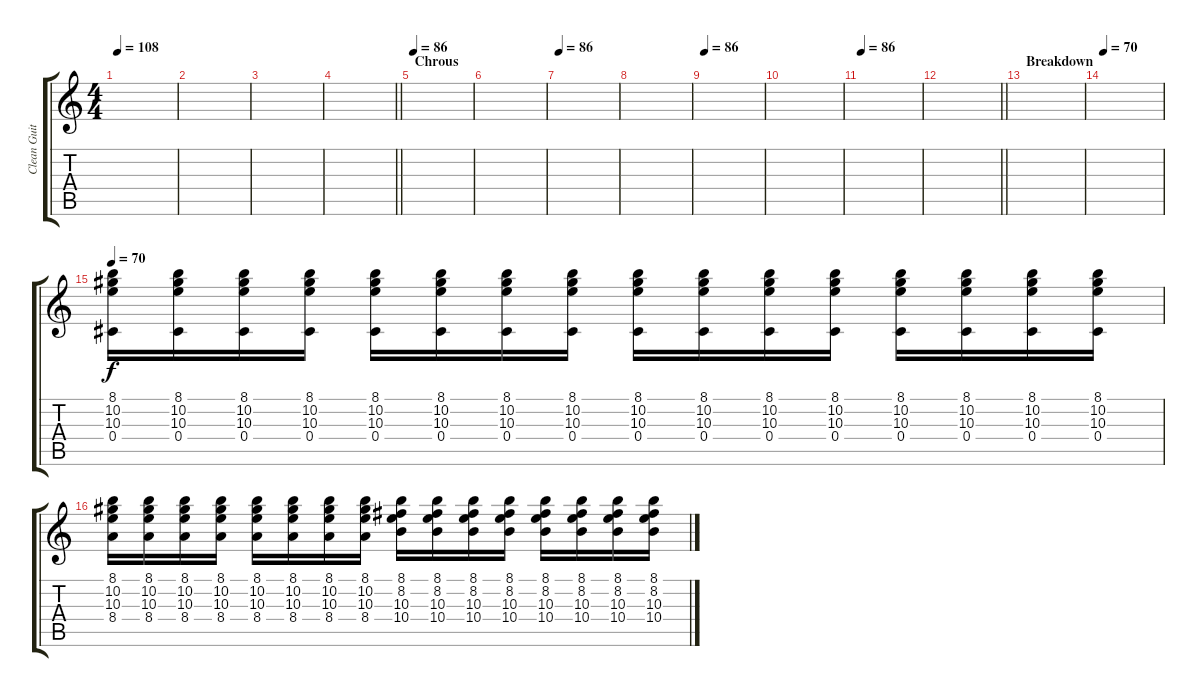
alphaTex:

\track ("Clean Guitar #2" "Clean Guit") {instrument electricguitarclean}
\staff {score tabs}
\tuning (Eb4 Bb3 Gb3 Db3 Ab2 Db2) {hide}
\ts (4 4)
\tempo 108
\clef g2
\ks c
|
|
|
\barLineRight lightlight
|
\section ("" "Chrous")
\tempo 86
|
|
\tempo 86
|
|
\tempo 86
|
|
\tempo 86
|
\barLineRight lightlight
|
\section ("" "Breakdown")
|
\tempo 70
|
\tempo 70
(8.1 10.2 10.3 0.4).16 (8.1 10.2 10.3 0.4).16 (8.1 10.2 10.3 0.4).16 (8.1 10.2 10.3 0.4).16 (8.1 10.2 10.3 0.4).16 (8.1 10.2 10.3 0.4).16 (8.1 10.2 10.3 0.4).16 (8.1 10.2 10.3 0.4).16 (8.1 10.2 10.3 0.4).16 (8.1 10.2 10.3 0.4).16 (8.1 10.2 10.3 0.4).16 (8.1 10.2 10.3 0.4).16 (8.1 10.2 10.3 0.4).16 (8.1 10.2 10.3 0.4).16 (8.1 10.2 10.3 0.4).16 (8.1 10.2 10.3 0.4).16 |
(8.1 10.2 10.3 8.4).16 (8.1 10.2 10.3 8.4).16 (8.1 10.2 10.3 8.4).16 (8.1 10.2 10.3 8.4).16 (8.1 10.2 10.3 8.4).16 (8.1 10.2 10.3 8.4).16 (8.1 10.2 10.3 8.4).16 (8.1 10.2 10.3 8.4).16 (8.1 8.2 10.3 10.4).16 (8.1 8.2 10.3 10.4).16 (8.1 8.2 10.3 10.4).16 (8.1 8.2 10.3 10.4).16 (8.1 8.2 10.3 10.4).16 (8.1 8.2 10.3 10.4).16 (8.1 8.2 10.3 10.4).16 (8.1 8.2 10.3 10.4).16
